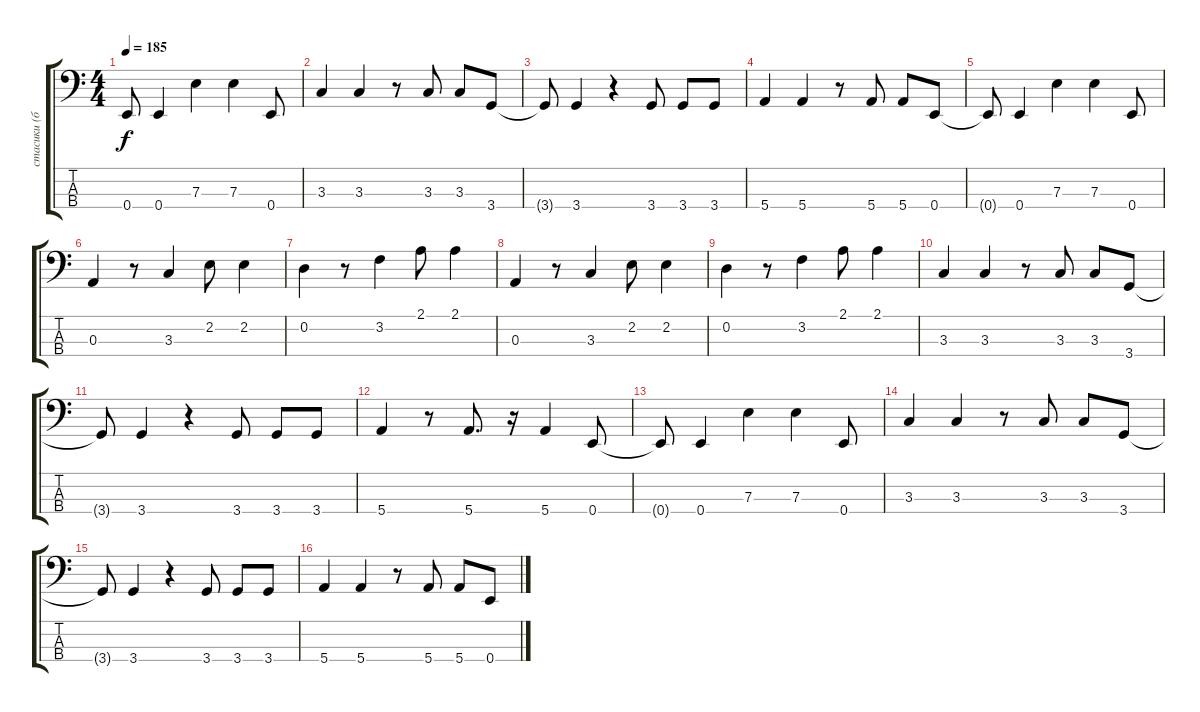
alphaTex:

\track ("стасики (бас)" "стасики (б") {instrument electricbassfinger}
\staff {score tabs}
\tuning (G2 D2 A1 E1) {hide}
\ts (4 4)
\tempo 185
\clef f4
\ks c
0.4{t}.8{dy f} 0.4.4 7.3.4 7.3.4 0.4.8 |
3.3.4 3.3.4 r.8 3.3.8 3.3.8 3.4.8 |
3.4{t}.8 3.4.4 r.4 3.4.8 3.4.8 3.4.8 |
5.4.4 5.4.4 r.8 5.4.8 5.4.8 0.4.8 |
0.4{t}.8 0.4.4 7.3.4 7.3.4 0.4.8 |
0.3.4 r.8 3.3.4 2.2.8 2.2.4 |
0.2.4 r.8 3.2.4 2.1.8 2.1.4 |
0.3.4 r.8 3.3.4 2.2.8 2.2.4 |
0.2.4 r.8 3.2.4 2.1.8 2.1.4 |
3.3.4 3.3.4 r.8 3.3.8 3.3.8 3.4.8 |
3.4{t}.8 3.4.4 r.4 3.4.8 3.4.8 3.4.8 |
5.4.4 r.8 5.4.8{d} r.16 5.4.4 0.4.8 |
0.4{t}.8 0.4.4 7.3.4 7.3.4 0.4.8 |
3.3.4 3.3.4 r.8 3.3.8 3.3.8 3.4.8 |
3.4{t}.8 3.4.4 r.4 3.4.8 3.4.8 3.4.8 |
5.4.4 5.4.4 r.8 5.4.8 5.4.8 0.4.8
